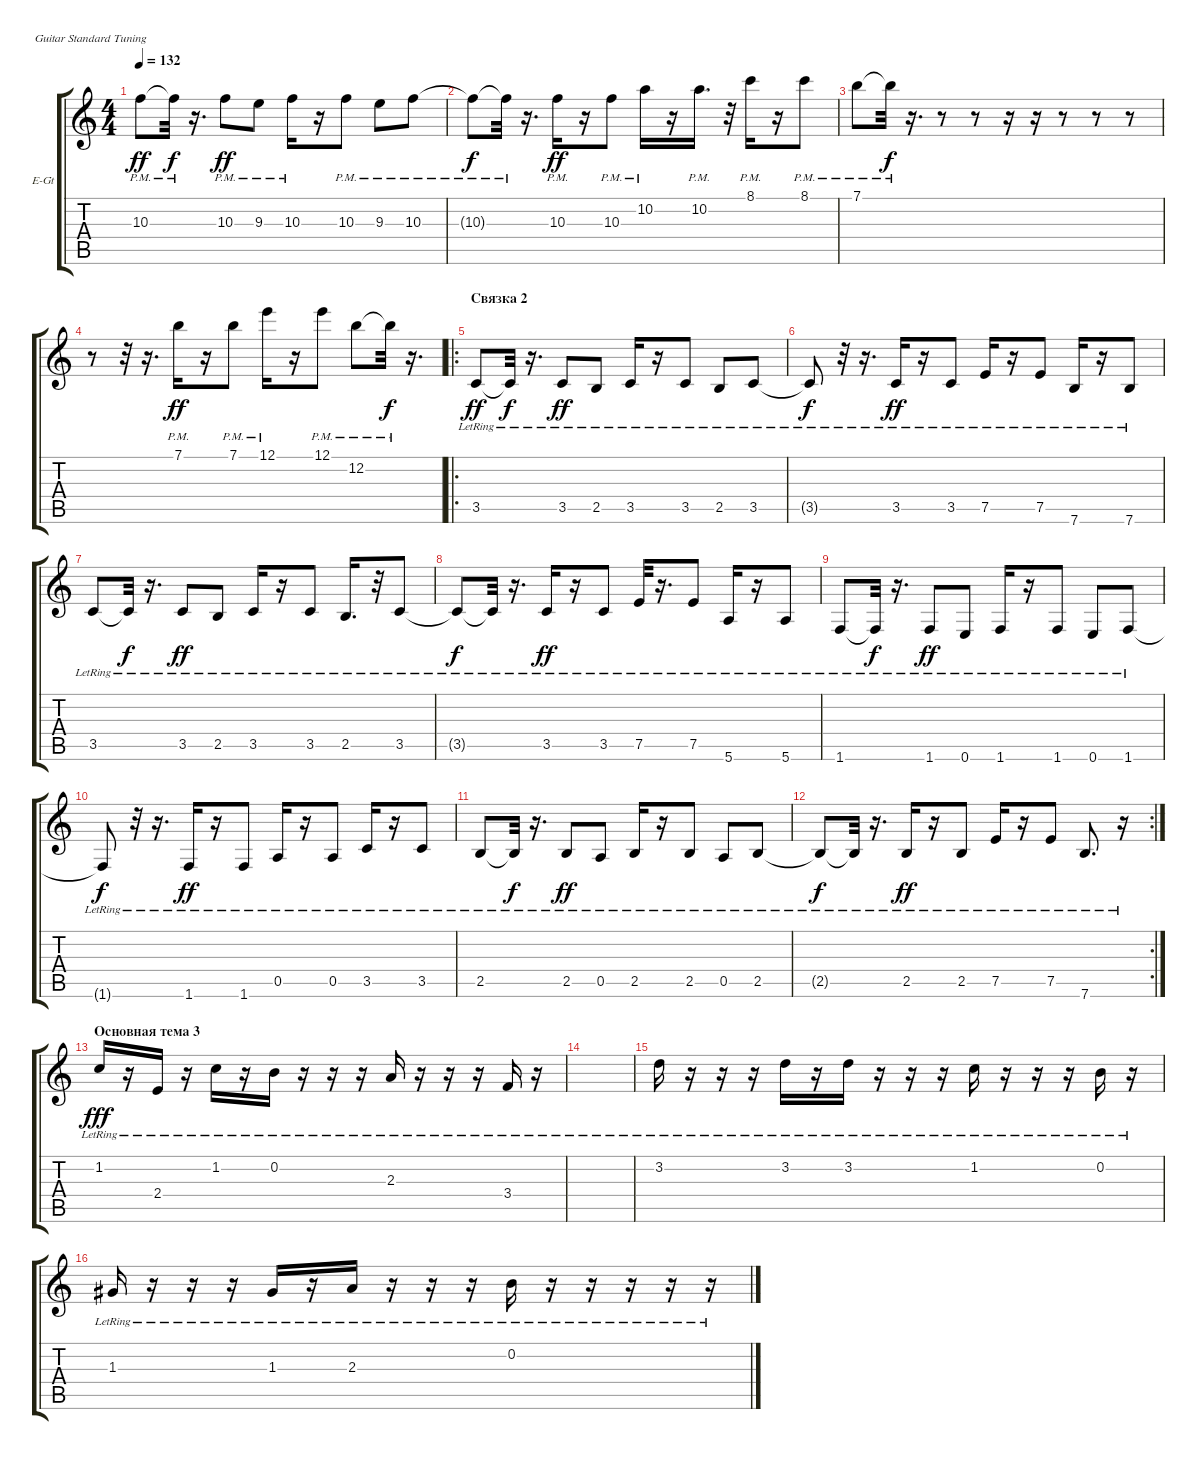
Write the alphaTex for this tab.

\defaultSystemsLayout 4
\bracketExtendMode groupsimilarinstruments
\firstSystemTrackNameOrientation horizontal
\otherSystemsTrackNameOrientation horizontal
\track ("Electric Guitar" "E-Gt") {instrument overdrivenguitar}
\staff {score tabs}
\tuning (E4 B3 G3 D3 A2 E2)
\ts (4 4)
\tempo 132
\clef g2
\ks c
10.3{pm}.8{dy ff} 10.3{pm t}.32{dy f} r.16{d} 10.3{pm}.8{dy ff} 9.3{pm}.8 10.3{pm}.16 r.16 10.3{pm}.8 9.3{pm}.8 10.3{pm}.8 |
10.3{pm t}.8{dy f} 10.3{pm t}.32 r.16{d} 10.3{pm}.16{dy ff} r.16 10.3{pm}.8 10.2{pm}.16 r.16 10.2{pm}.16{d} r.32 8.1{pm}.16 r.16 8.1{pm}.8 |
7.1{pm}.8 7.1{pm t}.32{dy f} r.16{d} r.8 r.8 r.16 r.16 r.8 r.8 r.8 |
r.8 r.32 r.16{d} 7.1{pm}.16{dy ff} r.16 7.1{pm}.8 12.1{pm}.16 r.16 12.1{pm}.8 12.2{pm}.8 12.2{pm t}.32{dy f} r.16{d} |
\ro
\section ("" "Связка 2")
3.5{lr}.8{dy ff} 3.5{lr t}.32{dy f} r.16{d} 3.5{lr}.8{dy ff} 2.5{lr}.8 3.5{lr}.16 r.16 3.5{lr}.8 2.5{lr}.8 3.5{lr}.8 |
3.5{lr t}.8{dy f} r.32 r.16{d} 3.5{lr}.16{dy ff} r.16 3.5{lr}.8 7.5{lr}.16 r.16 7.5{lr}.8 7.6{lr}.16 r.16 7.6{lr}.8 |
3.5{lr}.8 3.5{lr t}.32{dy f} r.16{d} 3.5{lr}.8{dy ff} 2.5{lr}.8 3.5{lr}.16 r.16 3.5{lr}.8 2.5{lr}.16{d} r.32 3.5{lr}.8 |
3.5{lr t}.8{dy f} 3.5{lr t}.32 r.16{d} 3.5{lr}.16{dy ff} r.16 3.5{lr}.8 7.5{lr}.32 r.16{d} 7.5{lr}.8 5.6{lr}.16 r.16 5.6{lr}.8 |
1.6{lr}.8 1.6{lr t}.32{dy f} r.16{d} 1.6{lr}.8{dy ff} 0.6{lr}.8 1.6{lr}.16 r.16 1.6{lr}.8 0.6{lr}.8 1.6{lr}.8 |
1.6{lr t}.8{dy f} r.32 r.16{d} 1.6{lr}.16{dy ff} r.16 1.6{lr}.8 0.5{lr}.16 r.16 0.5{lr}.8 3.5{lr}.16 r.16 3.5{lr}.8 |
2.5{lr}.8 2.5{lr t}.32{dy f} r.16{d} 2.5{lr}.8{dy ff} 0.5{lr}.8 2.5{lr}.16 r.16 2.5{lr}.8 0.5{lr}.8 2.5{lr}.8 |
\rc 2
2.5{lr t}.8{dy f} 2.5{lr t}.32 r.16{d} 2.5{lr}.16{dy ff} r.16 2.5{lr}.8 7.5{lr}.16 r.16 7.5{lr}.8 7.6{lr}.8{d} r.16 |
\section ("" "Основная тема 3")
1.2{lr}.16{dy fff} r.16 2.4{lr}.16 r.16 1.2{lr}.16 r.16 0.2{lr}.16 r.16 r.16 r.16 2.3{lr}.16 r.16 r.16 r.16 3.4{lr}.16 r.16 |
|
3.2{lr}.16 r.16 r.16 r.16 3.2{lr}.16 r.16 3.2{lr}.16 r.16 r.16 r.16 1.2{lr}.16 r.16 r.16 r.16 0.2{lr}.16 r.16 |
1.3{lr}.16 r.16 r.16 r.16 1.3{lr}.16 r.16 2.3{lr}.16 r.16 r.16 r.16 0.2{lr}.16 r.16 r.16 r.16 r.16 r.16
